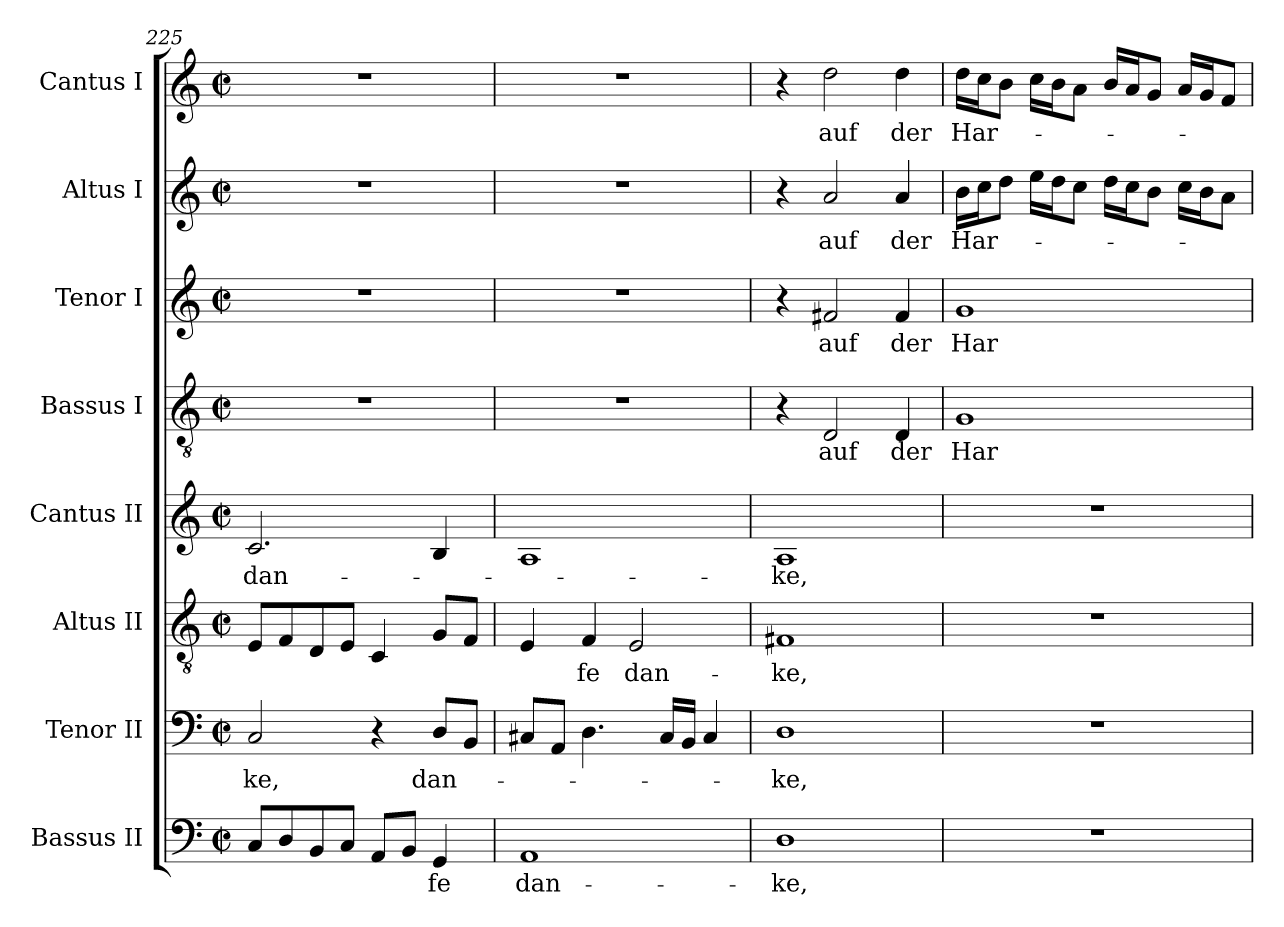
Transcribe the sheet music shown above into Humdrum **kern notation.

**kern	**text	**kern	**text	**kern	**text	**kern	**text	**kern	**text	**kern	**text	**kern	**text	**kern	**text
*part8	*part8	*part7	*part7	*part6	*part6	*part5	*part5	*part4	*part4	*part3	*part3	*part2	*part2	*part1	*part1
*staff8	*staff8	*staff7	*staff7	*staff6	*staff6	*staff5	*staff5	*staff4	*staff4	*staff3	*staff3	*staff2	*staff2	*staff1	*staff1
*I"Bassus II	*	*I"Tenor II	*	*I"Altus II	*	*I"Cantus II	*	*I"Bassus I	*	*I"Tenor I	*	*I"Altus I	*	*I"Cantus I	*
*I'B2	*	*I'T2	*	*I'A2	*	*I'C2	*	*I'B1	*	*I'T1	*	*I'A1	*	*I'C1	*
*clefF4	*	*clefF4	*	*clefGv2	*	*clefG2	*	*clefGv2	*	*clefG2	*	*clefG2	*	*clefG2	*
*k[]	*	*k[]	*	*k[]	*	*k[]	*	*k[]	*	*k[]	*	*k[]	*	*k[]	*
*C:	*	*C:	*	*C:	*	*C:	*	*C:	*	*C:	*	*C:	*	*C:	*
*M2/2	*	*M2/2	*	*M2/2	*	*M2/2	*	*M2/2	*	*M2/2	*	*M2/2	*	*M2/2	*
*met(c|)	*	*met(c|)	*	*met(c|)	*	*met(c|)	*	*met(c|)	*	*met(c|)	*	*met(c|)	*	*met(c|)	*
=225	=225	=225	=225	=225	=225	=225	=225	=225	=225	=225	=225	=225	=225	=225	=225
!	!	!	!LO:LY:b	!	!	!	!	!	!	!	!	!	!	!	!
!	!	!	!	!	!	!	!LO:LY:b	!	!	!	!	!	!	!	!
8C/L	.	2C/	-ke,	8E/L	.	2.c/	dan-	1r	.	1r	.	1r	.	1r	.
8D/	.	.	.	8F/	.	.	.	.	.	.	.	.	.	.	.
8BB/	.	.	.	8D/	.	.	.	.	.	.	.	.	.	.	.
8C/J	.	.	.	8E/J	.	.	.	.	.	.	.	.	.	.	.
8AA/L	.	4r	.	4C/	.	.	.	.	.	.	.	.	.	.	.
8BB/J	.	.	.	.	.	.	.	.	.	.	.	.	.	.	.
!	!LO:LY:b	!	!	!	!	!	!	!	!	!	!	!	!	!	!
!	!	!	!LO:LY:b	!	!	!	!	!	!	!	!	!	!	!	!
4GG/	-fe	8D/L	dan-	8G/L	.	4B/	.	.	.	.	.	.	.	.	.
.	.	8BB/J	.	8F/J	.	.	.	.	.	.	.	.	.	.	.
=226	=226	=226	=226	=226	=226	=226	=226	=226	=226	=226	=226	=226	=226	=226	=226
!	!LO:LY:b	!	!	!	!	!	!	!	!	!	!	!	!	!	!
1AA	dan-	8C#X/L	.	4E/	.	1A	.	1r	.	1r	.	1r	.	1r	.
.	.	8AA/J	.	.	.	.	.	.	.	.	.	.	.	.	.
!	!	!	!	!	!LO:LY:b	!	!	!	!	!	!	!	!	!	!
.	.	4.D\	.	4F/	-fe	.	.	.	.	.	.	.	.	.	.
!	!	!	!	!	!LO:LY:b	!	!	!	!	!	!	!	!	!	!
.	.	.	.	2E/	dan-	.	.	.	.	.	.	.	.	.	.
.	.	16C#/LL	.	.	.	.	.	.	.	.	.	.	.	.	.
.	.	16BB/JJ	.	.	.	.	.	.	.	.	.	.	.	.	.
.	.	4C#/	.	.	.	.	.	.	.	.	.	.	.	.	.
=227	=227	=227	=227	=227	=227	=227	=227	=227	=227	=227	=227	=227	=227	=227	=227
!	!LO:LY:b	!	!	!	!	!	!	!	!	!	!	!	!	!	!
!	!	!	!LO:LY:b	!	!	!	!	!	!	!	!	!	!	!	!
!	!	!	!	!	!LO:LY:b	!	!	!	!	!	!	!	!	!	!
!	!	!	!	!	!	!	!LO:LY:b	!	!	!	!	!	!	!	!
1D	-ke,	1D	-ke,	1F#X	-ke,	1A	-ke,	4r	.	4r	.	4r	.	4r	.
!	!	!	!	!	!	!	!	!	!LO:LY:b	!	!	!	!	!	!
!	!	!	!	!	!	!	!	!	!	!	!LO:LY:b	!	!	!	!
!	!	!	!	!	!	!	!	!	!	!	!	!	!LO:LY:b	!	!
!	!	!	!	!	!	!	!	!	!	!	!	!	!	!	!LO:LY:b
.	.	.	.	.	.	.	.	2D/	auf	2f#X/	auf	2a/	auf	2dd\	auf
!	!	!	!	!	!	!	!	!	!LO:LY:b	!	!	!	!	!	!
!	!	!	!	!	!	!	!	!	!	!	!LO:LY:b	!	!	!	!
!	!	!	!	!	!	!	!	!	!	!	!	!	!LO:LY:b	!	!
!	!	!	!	!	!	!	!	!	!	!	!	!	!	!	!LO:LY:b
.	.	.	.	.	.	.	.	4D/	der	4f#/	der	4a/	der	4dd\	der
!!LO:PB:g=z
=228	=228	=228	=228	=228	=228	=228	=228	=228	=228	=228	=228	=228	=228	=228	=228
!	!	!	!	!	!	!	!	!	!LO:LY:b	!	!	!	!	!	!
!	!	!	!	!	!	!	!	!	!	!	!LO:LY:b	!	!	!	!
!	!	!	!	!	!	!	!	!	!	!	!	!	!LO:LY:b	!	!
!	!	!	!	!	!	!	!	!	!	!	!	!	!	!	!LO:LY:b
1r	.	1r	.	1r	.	1r	.	1G	Har-	1g	Har-	16b\LL	Har-	16dd\LL	Har-
.	.	.	.	.	.	.	.	.	.	.	.	16cc\J	.	16cc\J	.
.	.	.	.	.	.	.	.	.	.	.	.	8dd\J	.	8b\J	.
.	.	.	.	.	.	.	.	.	.	.	.	16ee\LL	.	16cc\LL	.
.	.	.	.	.	.	.	.	.	.	.	.	16dd\J	.	16b\J	.
.	.	.	.	.	.	.	.	.	.	.	.	8cc\J	.	8a\J	.
.	.	.	.	.	.	.	.	.	.	.	.	16dd\LL	.	16b/LL	.
.	.	.	.	.	.	.	.	.	.	.	.	16cc\J	.	16a/J	.
.	.	.	.	.	.	.	.	.	.	.	.	8b\J	.	8g/J	.
.	.	.	.	.	.	.	.	.	.	.	.	16cc\LL	.	16a/LL	.
.	.	.	.	.	.	.	.	.	.	.	.	16b\J	.	16g/J	.
.	.	.	.	.	.	.	.	.	.	.	.	8a\J	.	8f/J	.
=	=	=	=	=	=	=	=	=	=	=	=	=	=	=	=
*-	*-	*-	*-	*-	*-	*-	*-	*-	*-	*-	*-	*-	*-	*-	*-
